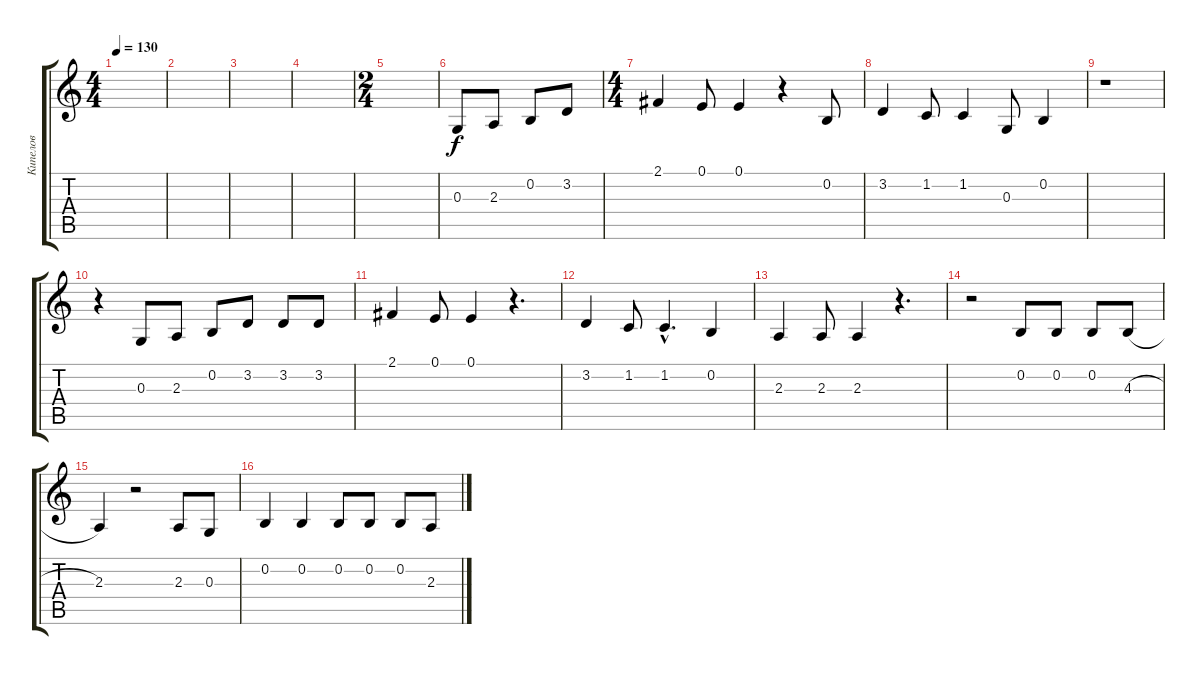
\track ("Кипелов" "Кипелов") {instrument viola}
\staff {score tabs}
\tuning (E4 B3 G3 D3 A2 E2) {hide}
\ts (4 4)
\tempo 130
\clef g2
\ks c
|
|
|
|
\ts (2 4)
|
0.3.8 2.3.8 0.2.8 3.2.8 |
\ts (4 4)
2.1.4 0.1.8 0.1.4 r.4 0.2.8 |
3.2.4 1.2.8 1.2.4 0.3.8 0.2.4 |
r.1 |
r.4 0.3.8 2.3.8 0.2.8 3.2.8 3.2.8 3.2.8 |
2.1.4 0.1.8 0.1.4 r.4{d} |
3.2.4 1.2.8 1.2{hac}.4{d} 0.2.4 |
2.3.4 2.3.8 2.3.4 r.4{d} |
r.2 0.2.8 0.2.8 0.2.8 4.3{h}.8 |
2.3.4 r.2 2.3.8 0.3.8 |
0.2.4 0.2.4 0.2.8 0.2.8 0.2.8 2.3.8
